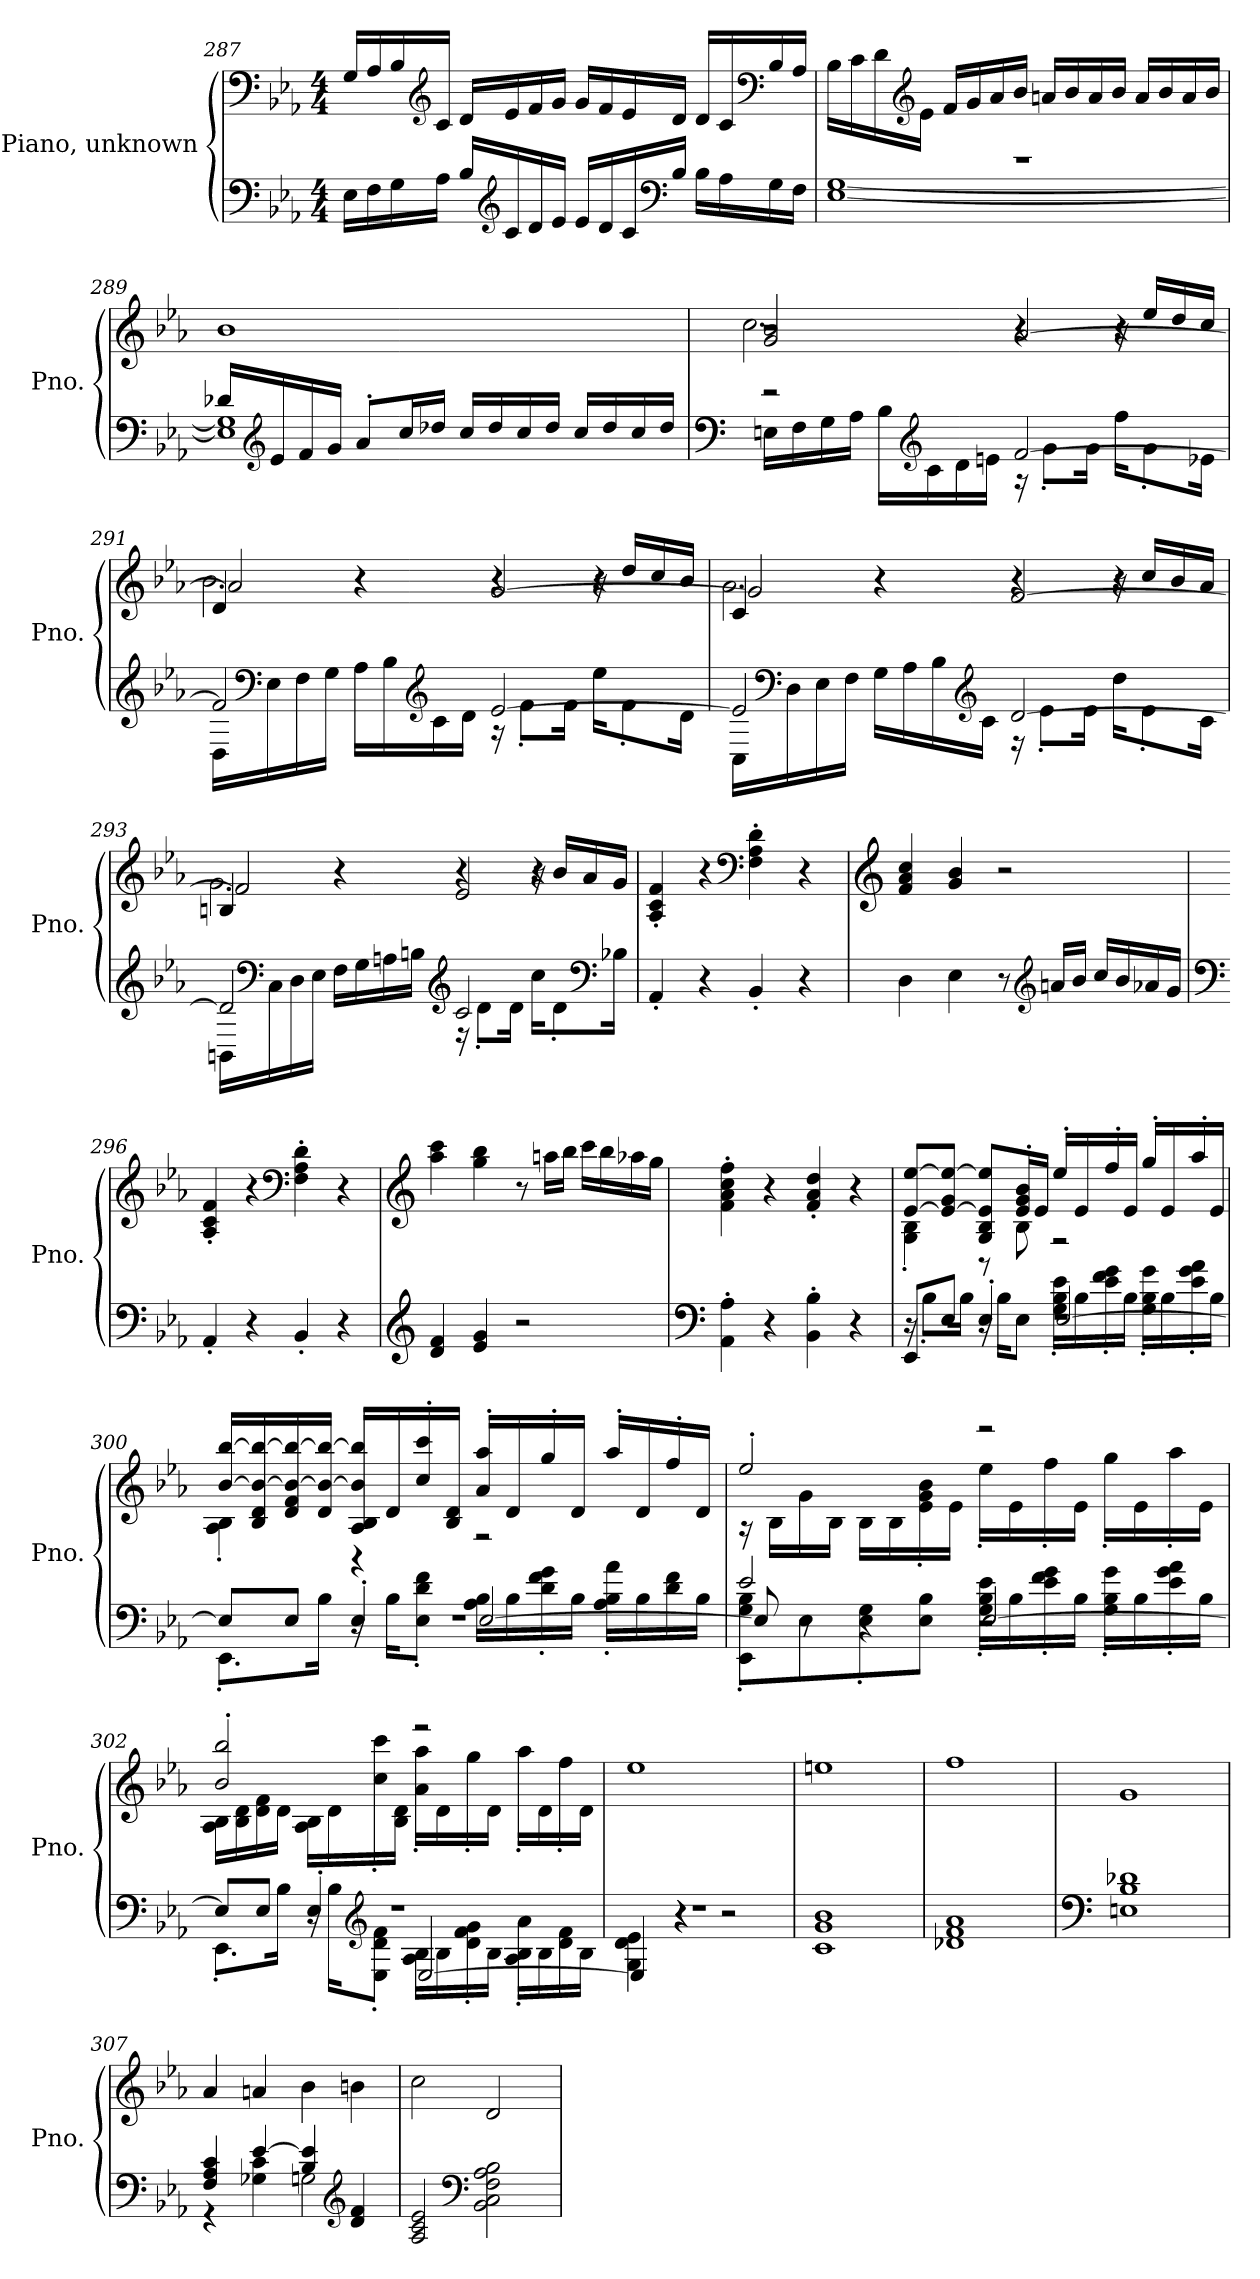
**kern	**kern
*part1	*part1
*staff2	*staff1
*I"Piano, unknown	*
*I'Pno.	*
!!LO:LB:g=z
*clefF4	*clefF4
*k[b-e-a-]	*k[b-e-a-]
*M4/4	*M4/4
=287	=287
16E-\LL	16G/LL
16F\	16A-/
16G\	16B-/
*	*clefG2
16A-\JJ	16c/JJ
16B-/LL	16d/LL
*clefG2	*
16c/	16e-/
16d/	16f/
16e-/JJ	16g/JJ
16e-/LL	16g/LL
16d/	16f/
16c/	16e-/
*clefF4	*
16B-/JJ	16d/JJ
16B-\LL	16d/LL
16A-\	16c/
*	*clefF4
16G\	16B-/
16F\JJ	16A-/JJ
=288	=288
*^	*
1r	[1E- [1G	16B-\LL
.	.	16c\
.	.	16d\
*	*	*clefG2
.	.	16e-\JJ
.	.	16f/LL
.	.	16g/
.	.	16a-/
.	.	16b-/JJ
.	.	16an/LL
.	.	16b-/
.	.	16a/
.	.	16b-/JJ
.	.	16a/LL
.	.	16b-/
.	.	16a/
.	.	16b-/JJ
!!LO:LB:g=z
=289	=289	=289
16d-X/LL	1E-] 1G]	1b-
*clefG2	*	*
16e-/	.	.
16f/	.	.
16g/JJ	.	.
8a-'/L	.	.
16cc/L	.	.
16dd-X/JJ	.	.
16cc/LL	.	.
16dd-/	.	.
16cc/	.	.
16dd-/JJ	.	.
16cc/LL	.	.
16dd-/	.	.
16cc/	.	.
16dd-/JJ	.	.
=290	=290	=290
*clefF4	*	*
*	*	*^
*	*	*	*^
2r	16En\LL	2g/ 2b-/	2.cc\	2r
.	16F\	.	.	.
.	16G\	.	.	.
.	16A-\JJ	.	.	.
.	16B-\LL	.	.	.
*clefG2	*	*	*	*
.	16c\	.	.	.
.	16d\	.	.	.
.	16en\JJ	.	.	.
[2f/	16r	4r	.	[2a-/
.	8g'\L	.	.	.
.	16g\Jk	.	.	.
.	16ff\KL	16r	4r	.
.	8g'\	16ee-/LL	.	.
.	.	16dd/	.	.
.	16e-X\Jk	16cc/JJ	.	.
!!LO:LB:g=z	!!	!!
=291	=291	=291	=291	=291
2f/]	16D\LL	4d/	2.b-\	2a-/]
*clefF4	*	*	*	*
.	16E-\	.	.	.
.	16F\	.	.	.
.	16G\JJ	.	.	.
.	16A-\LL	4r	.	.
.	16B-\	.	.	.
*clefG2	*	*	*	*
.	16c\	.	.	.
.	16d\JJ	.	.	.
[2e-/	16r	4r	.	[2g/
.	8f'\L	.	.	.
.	16f\Jk	.	.	.
.	16ee-\KL	16r	4r	.
.	8f'\	16dd/LL	.	.
.	.	16cc/	.	.
.	16d\Jk	16b-/JJ	.	.
=292	=292	=292	=292	=292
2e-/]	16C\LL	4c/	2.a-\	2g/]
*clefF4	*	*	*	*
.	16D\	.	.	.
.	16E-\	.	.	.
.	16F\JJ	.	.	.
.	16G\LL	4r	.	.
.	16A-\	.	.	.
.	16B-\	.	.	.
*clefG2	*	*	*	*
.	16c\JJ	.	.	.
[2d/	16r	4r	.	[2f/
.	8e-'\L	.	.	.
.	16e-\Jk	.	.	.
.	16dd\KL	16r	4r	.
.	8e-'\	16cc/LL	.	.
.	.	16b-/	.	.
.	16c\Jk	16a-/JJ	.	.
!!LO:PB:g=z	!!	!!
=293	=293	=293	=293	=293
2d/]	16BBn\LL	4Bn/	2.g\	2f/]
*clefF4	*	*	*	*
.	16C\	.	.	.
.	16D\	.	.	.
.	16E-\JJ	.	.	.
.	16F\LL	4r	.	.
.	16G\	.	.	.
.	16An\	.	.	.
.	16Bn\JJ	.	.	.
*clefG2	*	*	*	*
2c/	16r	4r	.	2e-/
.	8d'\L	.	.	.
.	16d\Jk	.	.	.
.	16cc\KL	16r	4r	.
.	8d'\	16b-/LL	.	.
.	.	16a-/	.	.
*clefF4	*	*	*	*
.	16B-X\Jk	16g/JJ	.	.
*v	*v	*	*	*
*	*v	*v	*v
=294	=294
4AA-'/	4A-/' 4c/' 4f/'
4r	4r
*	*clefF4
4BB-'/	4F\' 4A-\' 4d\'
4r	4r
=295	=295
*	*clefG2
4D\	4f/ 4a-/ 4cc/
4E-\	4g/ 4b-/
8r	2r
*clefG2	*
16an/LL	.
16b-/JJ	.
16cc/LL	.
16b-/	.
16a-X/	.
16g/JJ	.
!!LO:LB:g=z
=296	=296
*clefF4	*
4AA-'/	4A-/' 4c/' 4f/'
4r	4r
*	*clefF4
4BB-'/	4F\' 4A-\' 4d\'
4r	4r
=297	=297
*clefG2	*clefG2
4d/ 4f/	4aa-\ 4ccc\
4e-/ 4g/	4gg\ 4bb-\
2r	8r
.	16aan\LL
.	16bb-\JJ
.	16ccc\LL
.	16bb-\
.	16aa-X\
.	16gg\JJ
=298	=298
*clefF4	*
4AA-\' 4A-\'	4f\' 4a-\' 4cc\' 4ff\'
4r	4r
4BB-\' 4B-\'	4f/' 4a-/' 4dd/'
4r	4r
=299	=299
*^	*^
*	*^	*	*
1r	16r	8EE-/L	[8e-/ [8ee-/L	4G\' 4B-\'
.	8B-'\L	.	.	.
.	.	8E-/J	8e-/_ 8g/ 8ee-/_J	.
.	16B-\Jk	.	.	.
.	16r	4E-'/	8G/ 8B-/ 8e-/] 8ee-/]L	8r
.	16B-\KL	.	.	.
.	8E-\J	.	16e-/' 16g/' 16b-/'L	8B-\
.	.	.	16e-/JJ	.
.	16G\' 16B-\' 16e-\'LL	[2E-/	16ee-'/LL	2r
.	16B-\	.	16e-/	.
.	16e-\' 16f\' 16g\'	.	16ff'/	.
.	16B-\JJ	.	16e-/JJ	.
.	16G\' 16B-\' 16g\'LL	.	16gg'/LL	.
.	16B-\	.	16e-/	.
.	16e-\' 16g\' 16a-\'	.	16aa-'/	.
.	16B-\JJ	.	16e-/JJ	.
!!LO:LB:g=z	!!
=300	=300	=300	=300	=300
1r	8.EE-'\L	8E-/L]	[16b-/ [16bb-/LL	4A-\' 4B-\'
.	.	.	16B-/ 16d/ 16b-/_ 16bb-/_	.
.	.	8E-/J	16d/ 16f/ 16b-/_ 16bb-/_	.
.	16B-\Jk	.	16d/ 16b-/_ 16bb-/_JJ	.
.	16r	4E-'/	16A-/ 16B-/ 16b-/] 16bb-/]LL	4r
.	16B-\KL	.	16d/	.
.	8E-\' 8d\' 8f\'J	.	16cc/' 16ccc/'	.
.	.	.	16B-/ 16d/JJ	.
.	16A-\ 16B-\LL	[2E-/	16a-/' 16aa-/'LL	2r
.	16B-\	.	16d/	.
.	16d\' 16f\' 16g\'	.	16gg'/	.
.	16B-\JJ	.	16d/JJ	.
.	16A-\' 16B-\' 16a-\'LL	.	16aa-'/LL	.
.	16B-\	.	16d/	.
.	16d\ 16f\	.	16ff'/	.
.	16B-\JJ	.	16d/JJ	.
=301	=301	=301	=301	=301
2e-/	8EE-\' 8G\' 8B-\'L	8E-/]	2ee-'/	16r
.	.	.	.	16B-\LL
.	8E-\	8r	.	16g\
.	.	.	.	16B-\JJ
.	8E-\' 8G\'	4r	.	16B-\LL
.	.	.	.	16B-\
.	8E-\ 8B-\J	.	.	16e-\' 16g\' 16b-\'
.	.	.	.	16e-\JJ
2r	16G\' 16B-\' 16e-\'LL	[2E-/	2r	16ee-'\LL
.	16B-\	.	.	16e-\
.	16e-\' 16f\' 16g\'	.	.	16ff'\
.	16B-\JJ	.	.	16e-\JJ
.	16G\' 16B-\' 16g\'LL	.	.	16gg'\LL
.	16B-\	.	.	16e-\
.	16e-\' 16g\' 16a-\'	.	.	16aa-'\
.	16B-\JJ	.	.	16e-\JJ
!!LO:LB:g=z	!!
=302	=302	=302	=302	=302
1r	8.EE-'\L	8E-/L]	2b-/' 2bb-/'	16A-\ 16B-\LL
.	.	.	.	16B-\ 16d\
.	.	8E-/J	.	16d\ 16f\
.	16B-\Jk	.	.	16d\JJ
.	16r	4E-'/	.	16A-\ 16B-\LL
.	16B-\KL	.	.	16d\
*clefG2	*	*	*	*
.	8E-\' 8d\' 8f\'J	.	.	16cc\' 16ccc\'
.	.	.	.	16B-\ 16d\JJ
.	16A-\ 16B-\LL	[2E-/	2r	16a-\' 16aa-\'LL
.	16B-\	.	.	16d\
.	16d\' 16f\' 16g\'	.	.	16gg'\
.	16B-\JJ	.	.	16d\JJ
.	16A-\' 16B-\' 16a-\'LL	.	.	16aa-'\LL
.	16B-\	.	.	16d\
.	16d\ 16f\	.	.	16ff'\
.	16B-\JJ	.	.	16d\JJ
*	*	*	*v	*v
=303	=303	=303	=303
1r	4G\ 4d\ 4e-\	4E-/]	1ee-
.	4r	4r	.
.	2r	2r	.
*v	*v	*v	*
=304	=304
1c 1g 1b-	1een
=305	=305
1d-X 1f 1a-	1ff
=306	=306
*clefF4	*
1En 1B- 1d-X	1g
!!LO:LB:g=z
=307	=307
*^	*
4F/ 4A-/ 4c/	4r	4a-/
[4e-/	4G-X\ 4c\	4an/
4B-/ 4e-/]	2Gn\	4b-\
*clefG2	*	*
4d/ 4f/	.	4bn\
*v	*v	*
=308	=308
2A-/ 2c/ 2e-/	2cc\
*clefF4	*
2BB-\ 2C\ 2F\ 2A-\ 2B-\	2d/
=	=
*-	*-
